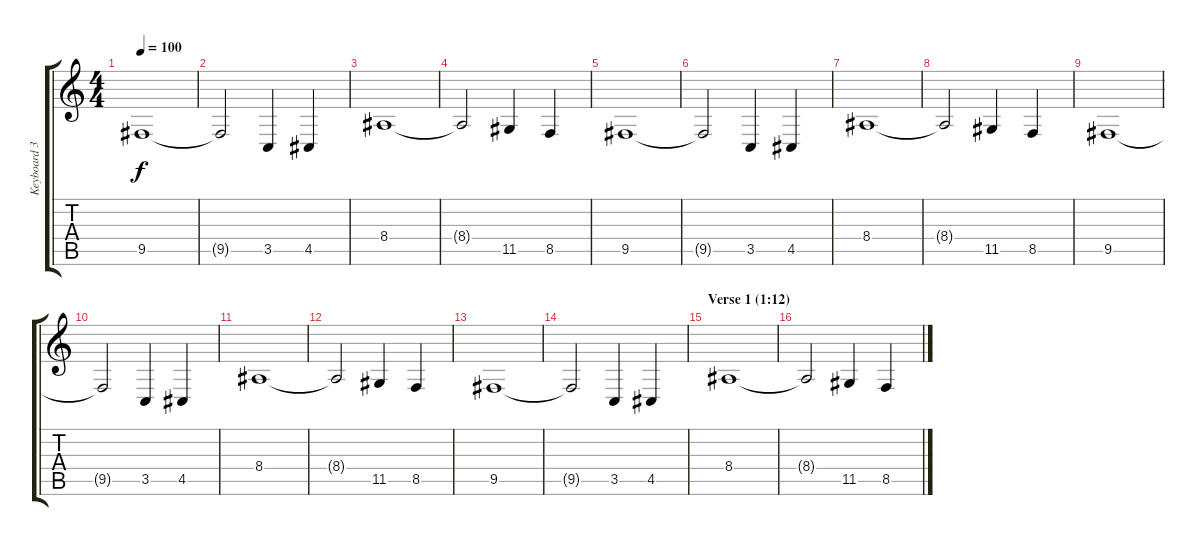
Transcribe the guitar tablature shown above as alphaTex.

\track ("Keyboard 3" "Keyboard 3") {instrument synthstrings2}
\staff {score tabs}
\tuning (E4 B3 G3 D3 A2 C2) {hide}
\ts (4 4)
\tempo 100
\clef g2
\ks c
9.5.1{dy f} |
9.5{t}.2 3.5.4 4.5.4 |
8.4.1 |
8.4{t}.2 11.5.4 8.5.4 |
9.5.1 |
9.5{t}.2 3.5.4 4.5.4 |
8.4.1 |
8.4{t}.2 11.5.4 8.5.4 |
9.5.1 |
9.5{t}.2 3.5.4 4.5.4 |
8.4.1 |
8.4{t}.2 11.5.4 8.5.4 |
9.5.1 |
9.5{t}.2 3.5.4 4.5.4 |
\section ("" "Verse 1 (1:12)")
8.4.1 |
8.4{t}.2 11.5.4 8.5.4
